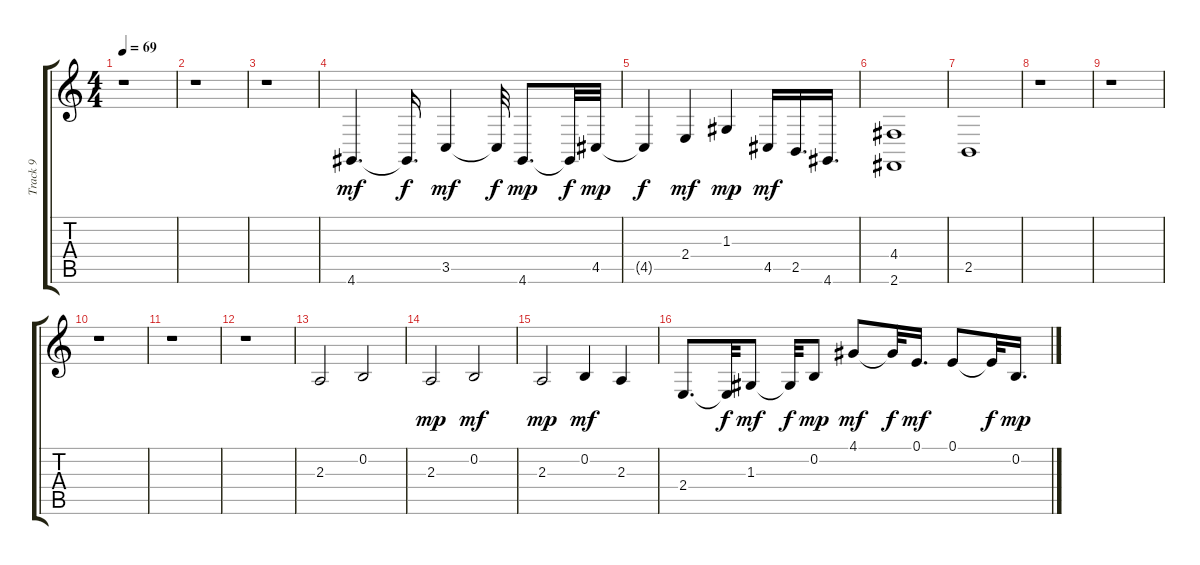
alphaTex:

\track ("Track 9" "Track 9") {instrument stringensemble1}
\staff {score tabs}
\tuning (E4 B3 G3 D3 A2 E2) {hide}
\ts (4 4)
\tempo 69
\clef g2
\ks c
r.1{dy f} |
r.1 |
r.1 |
4.6.4{d dy mf} 4.6{t}.16{d dy f} 3.5.4{dy mf} 3.5{t}.32{dy f} 4.6.8{d dy mp} 4.6{t}.32{dy f} 4.5.32{dy mp} |
4.5{t}.4{dy f} 2.4.4{dy mf} 1.3.4{dy mp} 4.5.16{dy mf} 2.5.16{d} 4.6.16{d} |
(4.4 2.6).1 |
2.5.1 |
r.1 |
r.1 |
r.1 |
r.1 |
r.1 |
2.3.2 0.2.2 |
2.3.2{dy mp} 0.2.2{dy mf} |
2.3.2{dy mp} 0.2.4{dy mf} 2.3.4 |
2.4.8{d} 2.4{t}.32{dy f} 1.3.8{dy mf} 1.3{t}.32{dy f} 0.2.8{dy mp} 4.1.8{dy mf} 4.1{t}.32{dy f} 0.1.16{d dy mf} 0.1.8 0.1{t}.32{dy f} 0.2.16{d dy mp}
